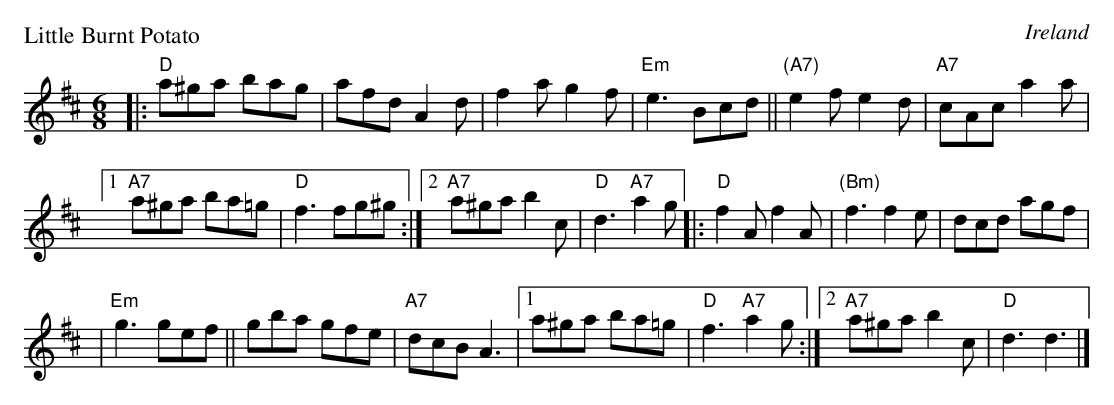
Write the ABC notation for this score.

X:1
P: Little Burnt Potato
O: Ireland
M: 6/8
L: 1/8
K: D
|: "D"a^ga bag | afd A2d | f2a g2f | "Em"e3 Bcd || "(A7)"e2f e2d | "A7"cAc a2a |
[1 "A7"a^ga ba=g | "D"f3 fg^g :|[2 "A7"a^ga b2c | "D"d3 "A7"a2g |: "D"f2A f2A | "(Bm)"f3 f2e | dcd agf |
| "Em"g3 gef || gba gfe | "A7"dcB A3 |1 a^ga ba=g | "D"f3 "A7"a2g :|2 "A7"a^ga b2c | "D"d3 d3 |]
